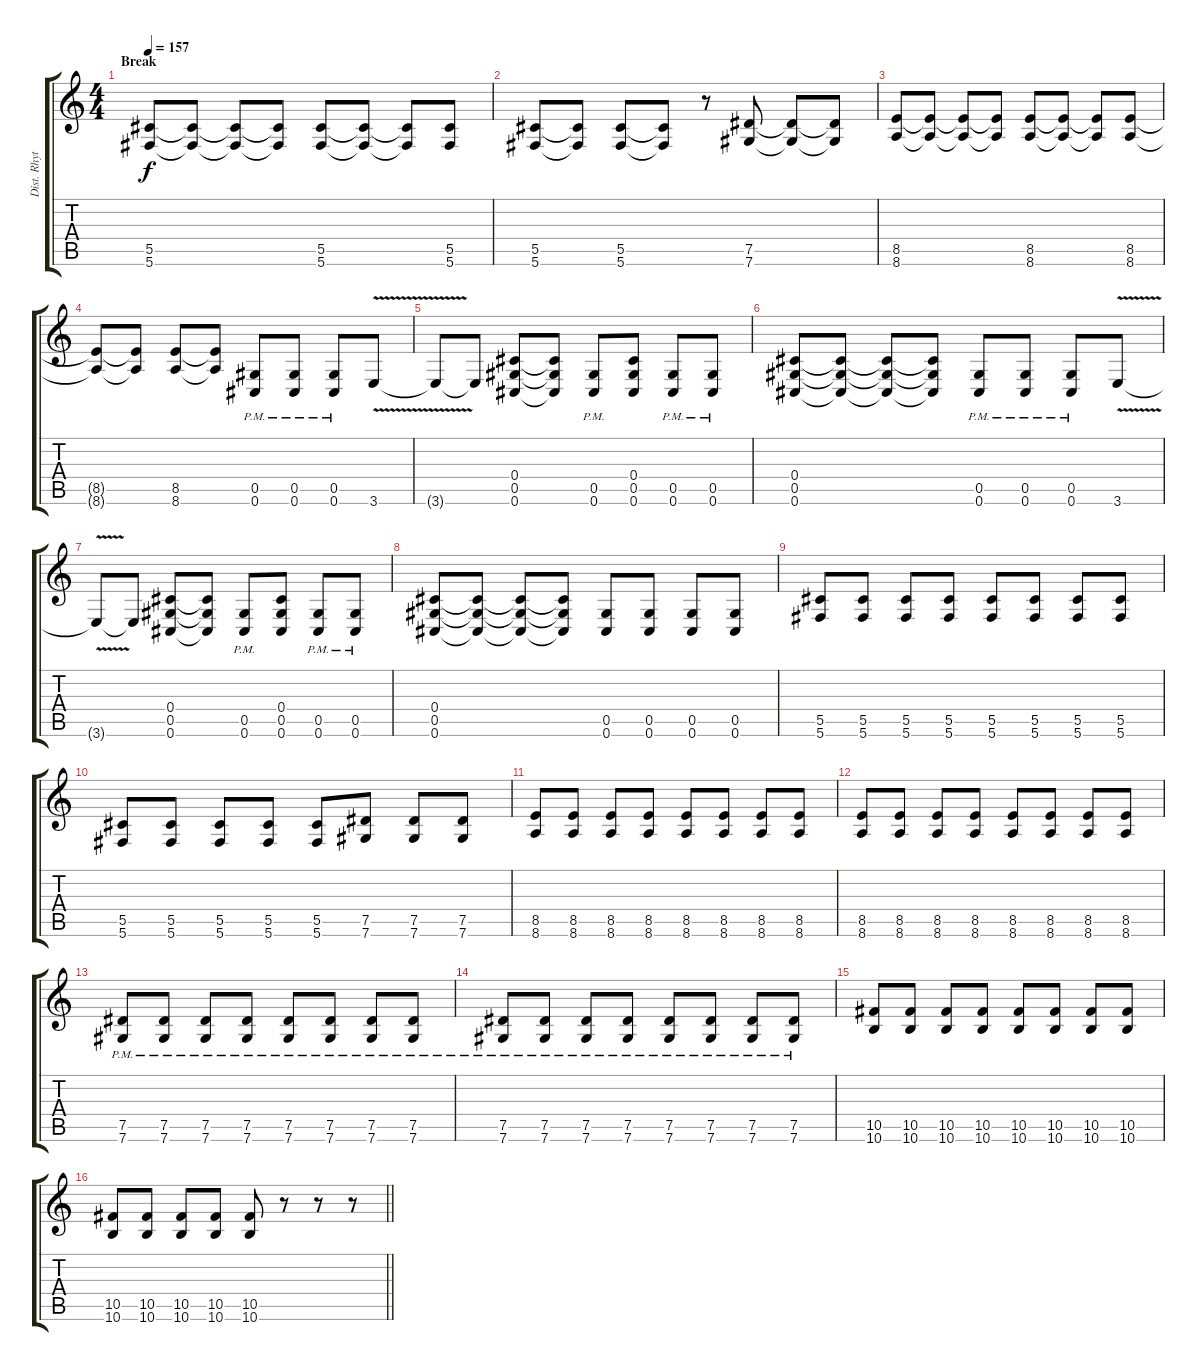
\track ("Dist. Rhytm Guitar [L]" "Dist. Rhyt") {instrument distortionguitar}
\staff {score tabs}
\tuning (Eb4 Bb3 Gb3 Db3 Ab2 Db2) {hide}
\ts (4 4)
\section ("" "Break")
\tempo 157
\clef g2
\ks c
(5.5 5.6).8{dy f} (5.5{t} 5.6{t}).8 (5.5{t} 5.6{t}).8 (5.5{t} 5.6{t}).8 (5.5 5.6).8 (5.5{t} 5.6{t}).8 (5.5{t} 5.6{t}).8 (5.5 5.6).8 |
(5.5 5.6).8 (5.5{t} 5.6{t}).8 (5.5 5.6).8 (5.5{t} 5.6{t}).8 r.8 (7.5 7.6).8 (7.5{t} 7.6{t}).8 (7.5{t} 7.6{t}).8 |
(8.5 8.6).8 (8.5{t} 8.6{t}).8 (8.5{t} 8.6{t}).8 (8.5{t} 8.6{t}).8 (8.5 8.6).8 (8.5{t} 8.6{t}).8 (8.5{t} 8.6{t}).8 (8.5 8.6).8 |
(8.5{t} 8.6{t}).8 (8.5{t} 8.6{t}).8 (8.5 8.6).8 (8.5{t} 8.6{t}).8 (0.5{pm} 0.6{pm}).8 (0.5{pm} 0.6{pm}).8 (0.5{pm} 0.6{pm}).8 3.6{v}.8 |
3.6{t}.8 3.6{t}.8 (0.4 0.5 0.6).8 (0.4{t} 0.5{t} 0.6{t}).8 (0.5{pm} 0.6{pm}).8 (0.4 0.5 0.6).8 (0.5{pm} 0.6{pm}).8 (0.5{pm} 0.6{pm}).8 |
(0.4 0.5 0.6).8 (0.4{t} 0.5{t} 0.6{t}).8 (0.4{t} 0.5{t} 0.6{t}).8 (0.4{t} 0.5{t} 0.6{t}).8 (0.5{pm} 0.6{pm}).8 (0.5{pm} 0.6{pm}).8 (0.5{pm} 0.6{pm}).8 3.6{v}.8 |
3.6{t}.8 3.6{t}.8 (0.4 0.5 0.6).8 (0.4{t} 0.5{t} 0.6{t}).8 (0.5{pm} 0.6{pm}).8 (0.4 0.5 0.6).8 (0.5{pm} 0.6{pm}).8 (0.5{pm} 0.6{pm}).8 |
(0.4 0.5 0.6).8 (0.4{t} 0.5{t} 0.6{t}).8 (0.4{t} 0.5{t} 0.6{t}).8 (0.4{t} 0.5{t} 0.6{t}).8 (0.5 0.6).8 (0.5 0.6).8 (0.5 0.6).8 (0.5 0.6).8 |
(5.5 5.6).8 (5.5 5.6).8 (5.5 5.6).8 (5.5 5.6).8 (5.5 5.6).8 (5.5 5.6).8 (5.5 5.6).8 (5.5 5.6).8 |
(5.5 5.6).8 (5.5 5.6).8 (5.5 5.6).8 (5.5 5.6).8 (5.5 5.6).8 (7.5 7.6).8 (7.5 7.6).8 (7.5 7.6).8 |
(8.5 8.6).8 (8.5 8.6).8 (8.5 8.6).8 (8.5 8.6).8 (8.5 8.6).8 (8.5 8.6).8 (8.5 8.6).8 (8.5 8.6).8 |
(8.5 8.6).8 (8.5 8.6).8 (8.5 8.6).8 (8.5 8.6).8 (8.5 8.6).8 (8.5 8.6).8 (8.5 8.6).8 (8.5 8.6).8 |
(7.5{pm} 7.6{pm}).8 (7.5{pm} 7.6{pm}).8 (7.5{pm} 7.6{pm}).8 (7.5{pm} 7.6{pm}).8 (7.5{pm} 7.6{pm}).8 (7.5{pm} 7.6{pm}).8 (7.5{pm} 7.6{pm}).8 (7.5{pm} 7.6{pm}).8 |
(7.5{pm} 7.6{pm}).8 (7.5{pm} 7.6{pm}).8 (7.5{pm} 7.6{pm}).8 (7.5{pm} 7.6{pm}).8 (7.5{pm} 7.6{pm}).8 (7.5{pm} 7.6{pm}).8 (7.5{pm} 7.6{pm}).8 (7.5{pm} 7.6{pm}).8 |
(10.5 10.6).8 (10.5 10.6).8 (10.5 10.6).8 (10.5 10.6).8 (10.5 10.6).8 (10.5 10.6).8 (10.5 10.6).8 (10.5 10.6).8 |
\barLineRight lightlight
(10.5 10.6).8 (10.5 10.6).8 (10.5 10.6).8 (10.5 10.6).8 (10.5 10.6).8 r.8 r.8 r.8
